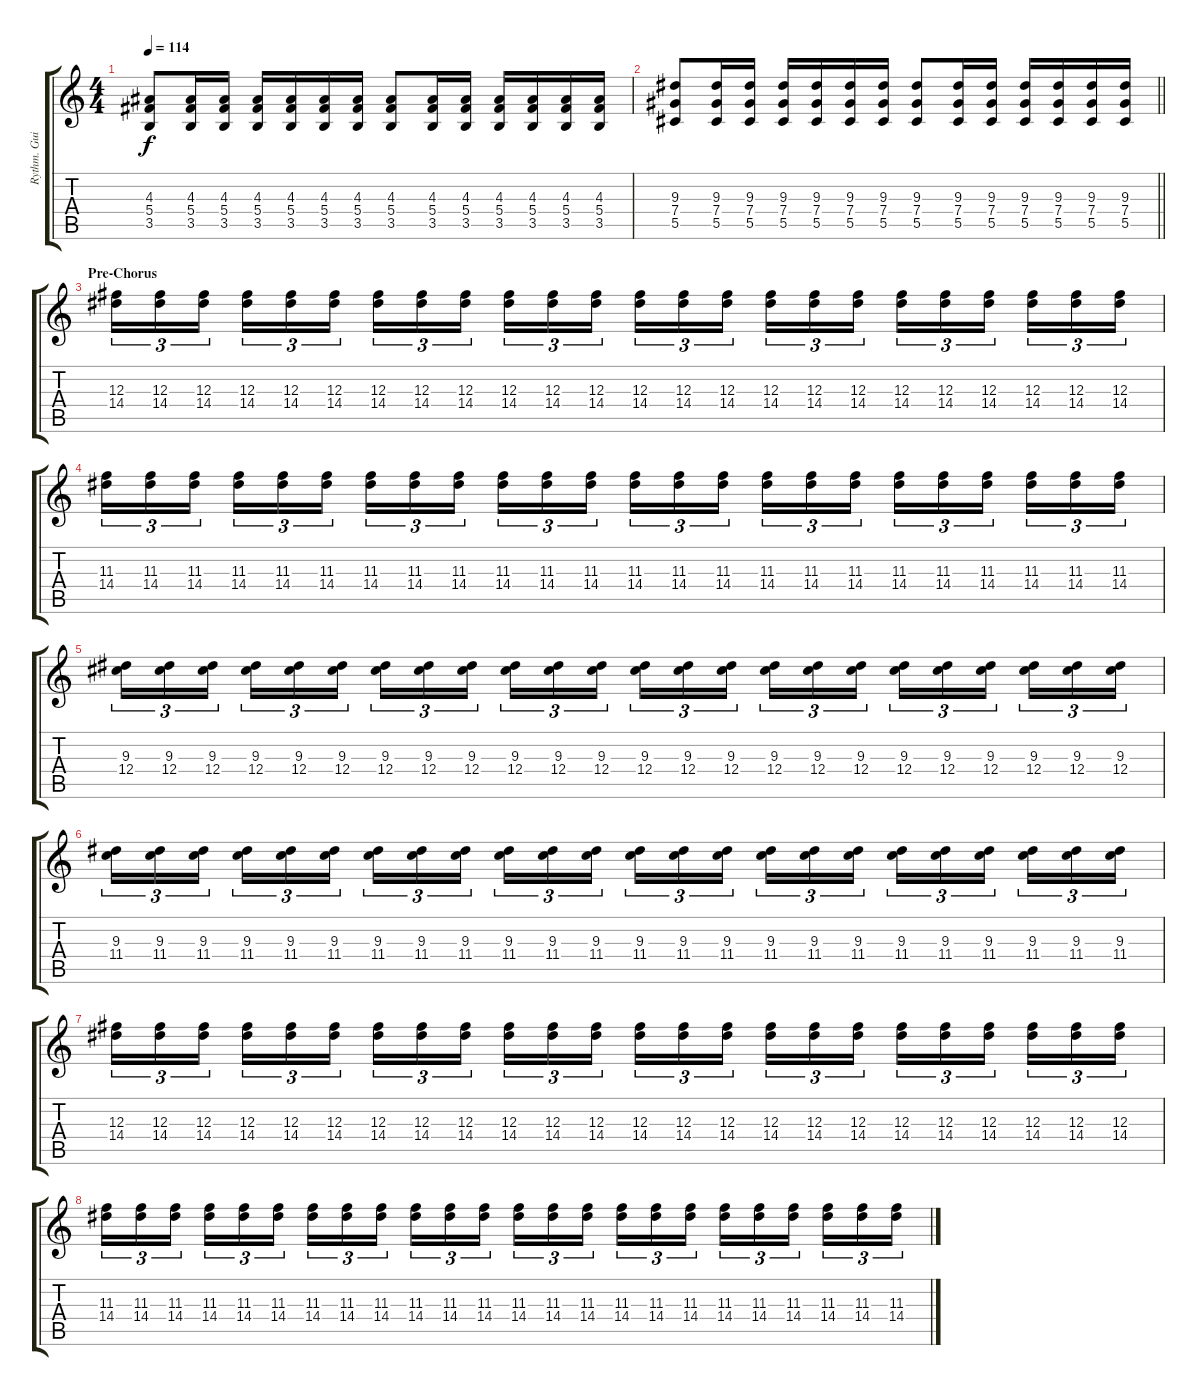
\track ("Rythm. Guitar" "Rythm. Gui") {instrument distortionguitar}
\staff {score tabs}
\tuning (Eb4 Bb3 Gb3 Db3 Ab2 Eb2) {hide}
\ts (4 4)
\tempo 114
\clef g2
\ks c
(4.3 5.4 3.5).8{dy f} (4.3 5.4 3.5).16 (4.3 5.4 3.5).16 (4.3 5.4 3.5).16 (4.3 5.4 3.5).16 (4.3 5.4 3.5).16 (4.3 5.4 3.5).16 (4.3 5.4 3.5).8 (4.3 5.4 3.5).16 (4.3 5.4 3.5).16 (4.3 5.4 3.5).16 (4.3 5.4 3.5).16 (4.3 5.4 3.5).16 (4.3 5.4 3.5).16 |
\barLineRight lightlight
(9.3 7.4 5.5).8 (9.3 7.4 5.5).16 (9.3 7.4 5.5).16 (9.3 7.4 5.5).16 (9.3 7.4 5.5).16 (9.3 7.4 5.5).16 (9.3 7.4 5.5).16 (9.3 7.4 5.5).8 (9.3 7.4 5.5).16 (9.3 7.4 5.5).16 (9.3 7.4 5.5).16 (9.3 7.4 5.5).16 (9.3 7.4 5.5).16 (9.3 7.4 5.5).16 |
\section ("" "Pre-Chorus")
(12.3 14.4).16{tu (3 2)} (12.3 14.4).16{tu (3 2)} (12.3 14.4).16{tu (3 2)} (12.3 14.4).16{tu (3 2)} (12.3 14.4).16{tu (3 2)} (12.3 14.4).16{tu (3 2)} (12.3 14.4).16{tu (3 2)} (12.3 14.4).16{tu (3 2)} (12.3 14.4).16{tu (3 2)} (12.3 14.4).16{tu (3 2)} (12.3 14.4).16{tu (3 2)} (12.3 14.4).16{tu (3 2)} (12.3 14.4).16{tu (3 2)} (12.3 14.4).16{tu (3 2)} (12.3 14.4).16{tu (3 2)} (12.3 14.4).16{tu (3 2)} (12.3 14.4).16{tu (3 2)} (12.3 14.4).16{tu (3 2)} (12.3 14.4).16{tu (3 2)} (12.3 14.4).16{tu (3 2)} (12.3 14.4).16{tu (3 2)} (12.3 14.4).16{tu (3 2)} (12.3 14.4).16{tu (3 2)} (12.3 14.4).16{tu (3 2)} |
(11.3 14.4).16{tu (3 2)} (11.3 14.4).16{tu (3 2)} (11.3 14.4).16{tu (3 2)} (11.3 14.4).16{tu (3 2)} (11.3 14.4).16{tu (3 2)} (11.3 14.4).16{tu (3 2)} (11.3 14.4).16{tu (3 2)} (11.3 14.4).16{tu (3 2)} (11.3 14.4).16{tu (3 2)} (11.3 14.4).16{tu (3 2)} (11.3 14.4).16{tu (3 2)} (11.3 14.4).16{tu (3 2)} (11.3 14.4).16{tu (3 2)} (11.3 14.4).16{tu (3 2)} (11.3 14.4).16{tu (3 2)} (11.3 14.4).16{tu (3 2)} (11.3 14.4).16{tu (3 2)} (11.3 14.4).16{tu (3 2)} (11.3 14.4).16{tu (3 2)} (11.3 14.4).16{tu (3 2)} (11.3 14.4).16{tu (3 2)} (11.3 14.4).16{tu (3 2)} (11.3 14.4).16{tu (3 2)} (11.3 14.4).16{tu (3 2)} |
(9.3 12.4).16{tu (3 2)} (9.3 12.4).16{tu (3 2)} (9.3 12.4).16{tu (3 2)} (9.3 12.4).16{tu (3 2)} (9.3 12.4).16{tu (3 2)} (9.3 12.4).16{tu (3 2)} (9.3 12.4).16{tu (3 2)} (9.3 12.4).16{tu (3 2)} (9.3 12.4).16{tu (3 2)} (9.3 12.4).16{tu (3 2)} (9.3 12.4).16{tu (3 2)} (9.3 12.4).16{tu (3 2)} (9.3 12.4).16{tu (3 2)} (9.3 12.4).16{tu (3 2)} (9.3 12.4).16{tu (3 2)} (9.3 12.4).16{tu (3 2)} (9.3 12.4).16{tu (3 2)} (9.3 12.4).16{tu (3 2)} (9.3 12.4).16{tu (3 2)} (9.3 12.4).16{tu (3 2)} (9.3 12.4).16{tu (3 2)} (9.3 12.4).16{tu (3 2)} (9.3 12.4).16{tu (3 2)} (9.3 12.4).16{tu (3 2)} |
(9.3 11.4).16{tu (3 2)} (9.3 11.4).16{tu (3 2)} (9.3 11.4).16{tu (3 2)} (9.3 11.4).16{tu (3 2)} (9.3 11.4).16{tu (3 2)} (9.3 11.4).16{tu (3 2)} (9.3 11.4).16{tu (3 2)} (9.3 11.4).16{tu (3 2)} (9.3 11.4).16{tu (3 2)} (9.3 11.4).16{tu (3 2)} (9.3 11.4).16{tu (3 2)} (9.3 11.4).16{tu (3 2)} (9.3 11.4).16{tu (3 2)} (9.3 11.4).16{tu (3 2)} (9.3 11.4).16{tu (3 2)} (9.3 11.4).16{tu (3 2)} (9.3 11.4).16{tu (3 2)} (9.3 11.4).16{tu (3 2)} (9.3 11.4).16{tu (3 2)} (9.3 11.4).16{tu (3 2)} (9.3 11.4).16{tu (3 2)} (9.3 11.4).16{tu (3 2)} (9.3 11.4).16{tu (3 2)} (9.3 11.4).16{tu (3 2)} |
(12.3 14.4).16{tu (3 2)} (12.3 14.4).16{tu (3 2)} (12.3 14.4).16{tu (3 2)} (12.3 14.4).16{tu (3 2)} (12.3 14.4).16{tu (3 2)} (12.3 14.4).16{tu (3 2)} (12.3 14.4).16{tu (3 2)} (12.3 14.4).16{tu (3 2)} (12.3 14.4).16{tu (3 2)} (12.3 14.4).16{tu (3 2)} (12.3 14.4).16{tu (3 2)} (12.3 14.4).16{tu (3 2)} (12.3 14.4).16{tu (3 2)} (12.3 14.4).16{tu (3 2)} (12.3 14.4).16{tu (3 2)} (12.3 14.4).16{tu (3 2)} (12.3 14.4).16{tu (3 2)} (12.3 14.4).16{tu (3 2)} (12.3 14.4).16{tu (3 2)} (12.3 14.4).16{tu (3 2)} (12.3 14.4).16{tu (3 2)} (12.3 14.4).16{tu (3 2)} (12.3 14.4).16{tu (3 2)} (12.3 14.4).16{tu (3 2)} |
(11.3 14.4).16{tu (3 2)} (11.3 14.4).16{tu (3 2)} (11.3 14.4).16{tu (3 2)} (11.3 14.4).16{tu (3 2)} (11.3 14.4).16{tu (3 2)} (11.3 14.4).16{tu (3 2)} (11.3 14.4).16{tu (3 2)} (11.3 14.4).16{tu (3 2)} (11.3 14.4).16{tu (3 2)} (11.3 14.4).16{tu (3 2)} (11.3 14.4).16{tu (3 2)} (11.3 14.4).16{tu (3 2)} (11.3 14.4).16{tu (3 2)} (11.3 14.4).16{tu (3 2)} (11.3 14.4).16{tu (3 2)} (11.3 14.4).16{tu (3 2)} (11.3 14.4).16{tu (3 2)} (11.3 14.4).16{tu (3 2)} (11.3 14.4).16{tu (3 2)} (11.3 14.4).16{tu (3 2)} (11.3 14.4).16{tu (3 2)} (11.3 14.4).16{tu (3 2)} (11.3 14.4).16{tu (3 2)} (11.3 14.4).16{tu (3 2)}
